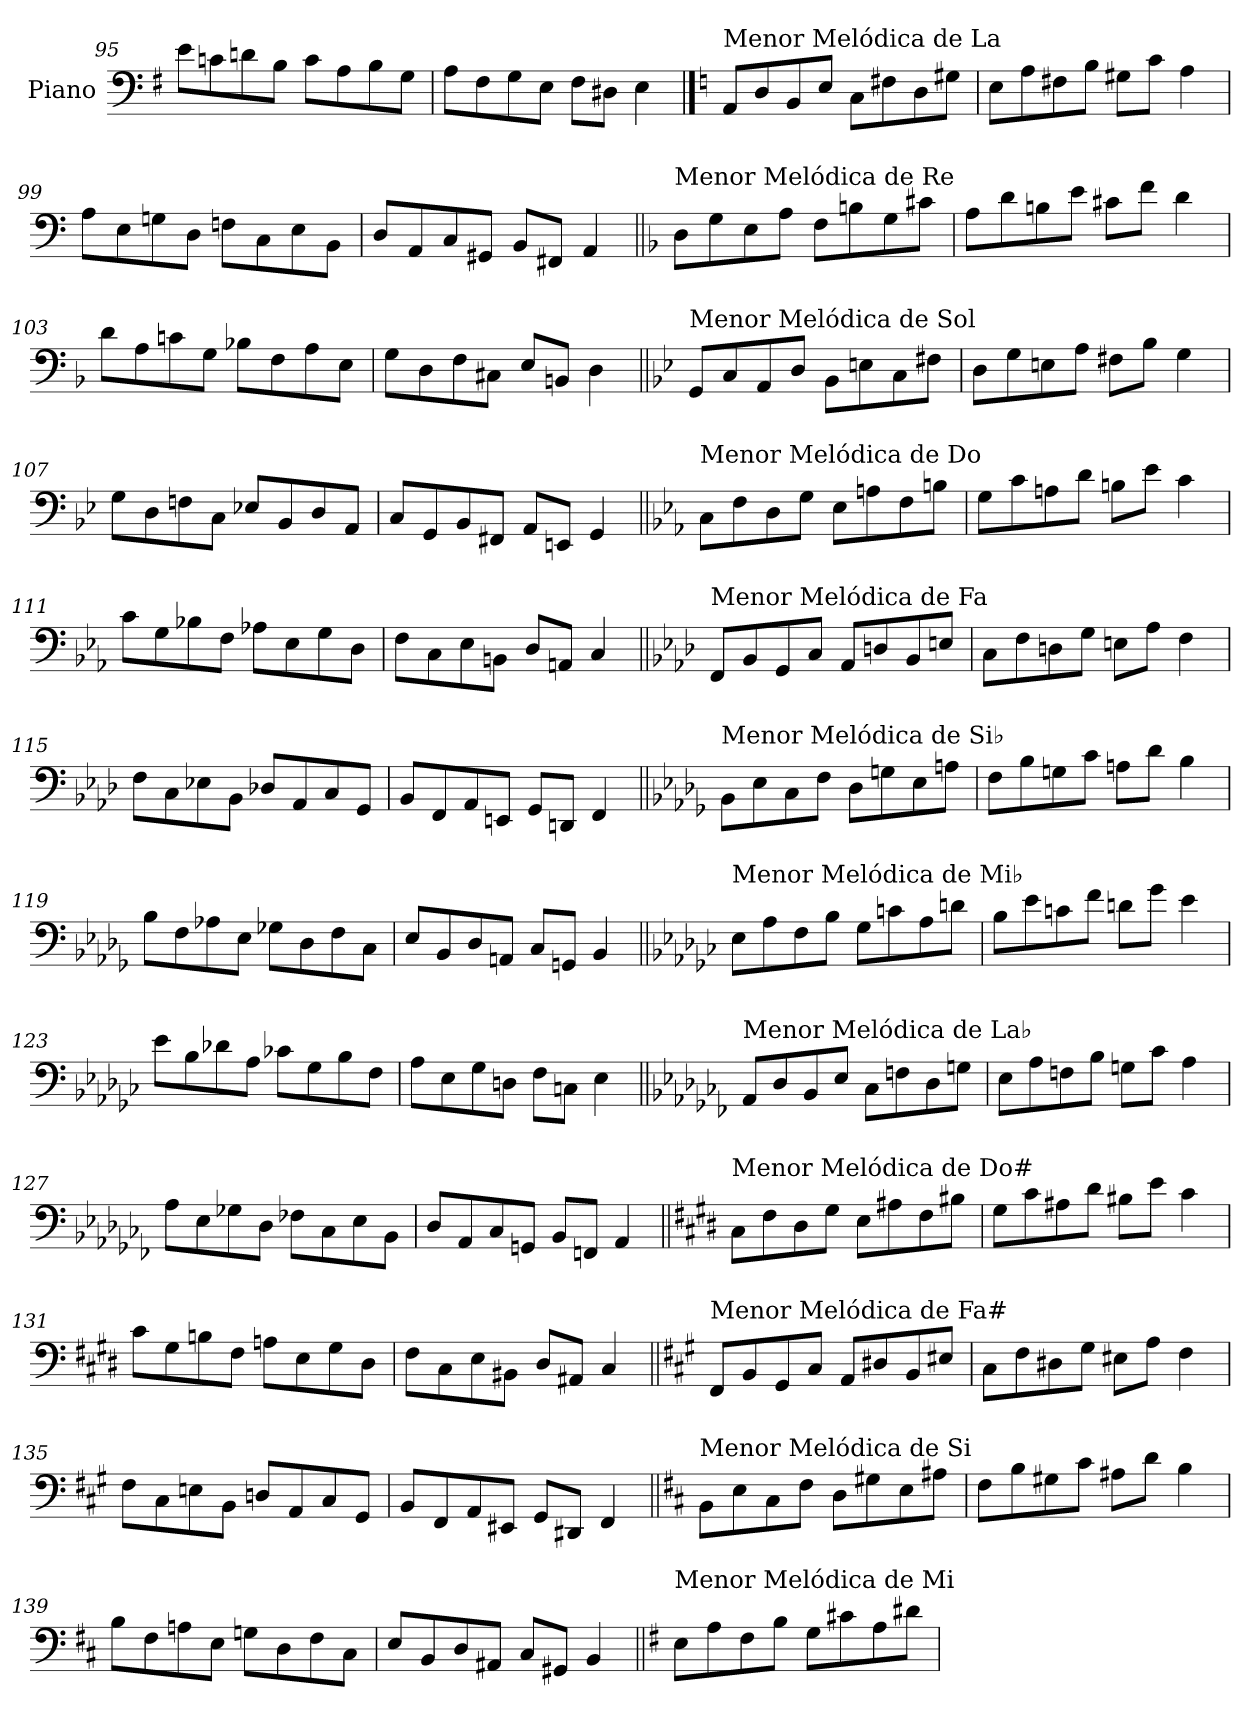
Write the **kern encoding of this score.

**kern
*part1
*staff1
*I"Piano
*I'Pno.
*clefF4
*k[f#]
=95
8e\L
8cn\
8dn\
8B\J
8c\L
8A\
8B\
8G\J
=96
8A\L
8F#\
8G\
8E\J
8F#\L
8D#X\J
4E\
!!LO:PB:g=z
==97
*k[]
!LO:TX:a:t=Menor Melódica de La
8AA/L
8D/
8BB/
8E/J
8C\L
8F#X\
8D\
8G#X\J
=98
8E\L
8A\
8F#X\
8B\J
8G#X\L
8c\J
4A\
=99
8A\L
8E\
8Gn\
8D\J
8Fn\L
8C\
8E\
8BB\J
=100
8D/L
8AA/
8C/
8GG#X/J
8BB/L
8FF#X/J
4AA/
!!LO:LB:g=z
=101||
*k[b-]
!LO:TX:a:t=Menor Melódica de Re
8D\L
8G\
8E\
8A\J
8F\L
8Bn\
8G\
8c#X\J
=102
8A\L
8d\
8Bn\
8e\J
8c#X\L
8f\J
4d\
=103
8d\L
8A\
8cn\
8G\J
8B-X\L
8F\
8A\
8E\J
=104
8G\L
8D\
8F\
8C#X\J
8E/L
8BBn/J
4D\
!!LO:LB:g=z
=105||
*k[b-e-]
!LO:TX:a:t=Menor Melódica de Sol
8GG/L
8C/
8AA/
8D/J
8BB-\L
8En\
8C\
8F#X\J
=106
8D\L
8G\
8En\
8A\J
8F#X\L
8B-\J
4G\
=107
8G\L
8D\
8Fn\
8C\J
8E-X/L
8BB-/
8D/
8AA/J
=108
8C/L
8GG/
8BB-/
8FF#X/J
8AA/L
8EEn/J
4GG/
!!LO:LB:g=z
=109||
*k[b-e-a-]
!LO:TX:a:t=Menor Melódica de Do
8C\L
8F\
8D\
8G\J
8E-\L
8An\
8F\
8Bn\J
=110
8G\L
8c\
8An\
8d\J
8Bn\L
8e-\J
4c\
=111
8c\L
8G\
8B-X\
8F\J
8A-X\L
8E-\
8G\
8D\J
=112
8F\L
8C\
8E-\
8BBn\J
8D/L
8AAn/J
4C/
!!LO:LB:g=z
=113||
*k[b-e-a-d-]
!LO:TX:a:t=Menor Melódica de Fa
8FF/L
8BB-/
8GG/
8C/J
8AA-/L
8Dn/
8BB-/
8En/J
=114
8C\L
8F\
8Dn\
8G\J
8En\L
8A-\J
4F\
=115
8F\L
8C\
8E-X\
8BB-\J
8D-X/L
8AA-/
8C/
8GG/J
=116
8BB-/L
8FF/
8AA-/
8EEn/J
8GG/L
8DDn/J
4FF/
!!LO:LB:g=z
=117||
*k[b-e-a-d-g-]
!LO:TX:a:t=Menor Melódica de Si♭
8BB-\L
8E-\
8C\
8F\J
8D-\L
8Gn\
8E-\
8An\J
=118
8F\L
8B-\
8Gn\
8c\J
8An\L
8d-\J
4B-\
=119
8B-\L
8F\
8A-X\
8E-\J
8G-X\L
8D-\
8F\
8C\J
=120
8E-/L
8BB-/
8D-/
8AAn/J
8C/L
8GGn/J
4BB-/
!!LO:LB:g=z
=121||
*k[b-e-a-d-g-c-]
!LO:TX:a:t=Menor Melódica de Mi♭
8E-\L
8A-\
8F\
8B-\J
8G-\L
8cn\
8A-\
8dn\J
=122
8B-\L
8e-\
8cn\
8f\J
8dn\L
8g-\J
4e-\
=123
8e-\L
8B-\
8d-X\
8A-\J
8c-X\L
8G-\
8B-\
8F\J
=124
8A-\L
8E-\
8G-\
8Dn\J
8F\L
8Cn\J
4E-\
!!LO:LB:g=z
=125||
*k[b-e-a-d-g-c-f-]
!LO:TX:a:t=Menor Melódica de La♭
8AA-/L
8D-/
8BB-/
8E-/J
8C-\L
8Fn\
8D-\
8Gn\J
=126
8E-\L
8A-\
8Fn\
8B-\J
8Gn\L
8c-\J
4A-\
=127
8A-\L
8E-\
8G-X\
8D-\J
8F-X\L
8C-\
8E-\
8BB-\J
=128
8D-/L
8AA-/
8C-/
8GGn/J
8BB-/L
8FFn/J
4AA-/
!!LO:LB:g=z
=129||
*k[f#c#g#d#]
!LO:TX:a:t=Menor Melódica de Do#
8C#\L
8F#\
8D#\
8G#\J
8E\L
8A#X\
8F#\
8B#X\J
=130
8G#\L
8c#\
8A#X\
8d#\J
8B#X\L
8e\J
4c#\
=131
8c#\L
8G#\
8Bn\
8F#\J
8An\L
8E\
8G#\
8D#\J
=132
8F#\L
8C#\
8E\
8BB#X\J
8D#/L
8AA#X/J
4C#/
!!LO:LB:g=z
=133||
*k[f#c#g#]
!LO:TX:a:t=Menor Melódica de Fa#
8FF#/L
8BB/
8GG#/
8C#/J
8AA/L
8D#X/
8BB/
8E#X/J
=134
8C#\L
8F#\
8D#X\
8G#\J
8E#X\L
8A\J
4F#\
=135
8F#\L
8C#\
8En\
8BB\J
8Dn/L
8AA/
8C#/
8GG#/J
=136
8BB/L
8FF#/
8AA/
8EE#X/J
8GG#/L
8DD#X/J
4FF#/
!!LO:LB:g=z
=137||
*k[f#c#]
!LO:TX:a:t=Menor Melódica de Si
8BB\L
8E\
8C#\
8F#\J
8D\L
8G#X\
8E\
8A#X\J
=138
8F#\L
8B\
8G#X\
8c#\J
8A#X\L
8d\J
4B\
=139
8B\L
8F#\
8An\
8E\J
8Gn\L
8D\
8F#\
8C#\J
=140
8E/L
8BB/
8D/
8AA#X/J
8C#/L
8GG#X/J
4BB/
!!LO:LB:g=z
=141||
*k[f#]
!LO:TX:a:t=Menor Melódica de Mi
8E\L
8A\
8F#\
8B\J
8G\L
8c#X\
8A\
8d#X\J
=
*-
